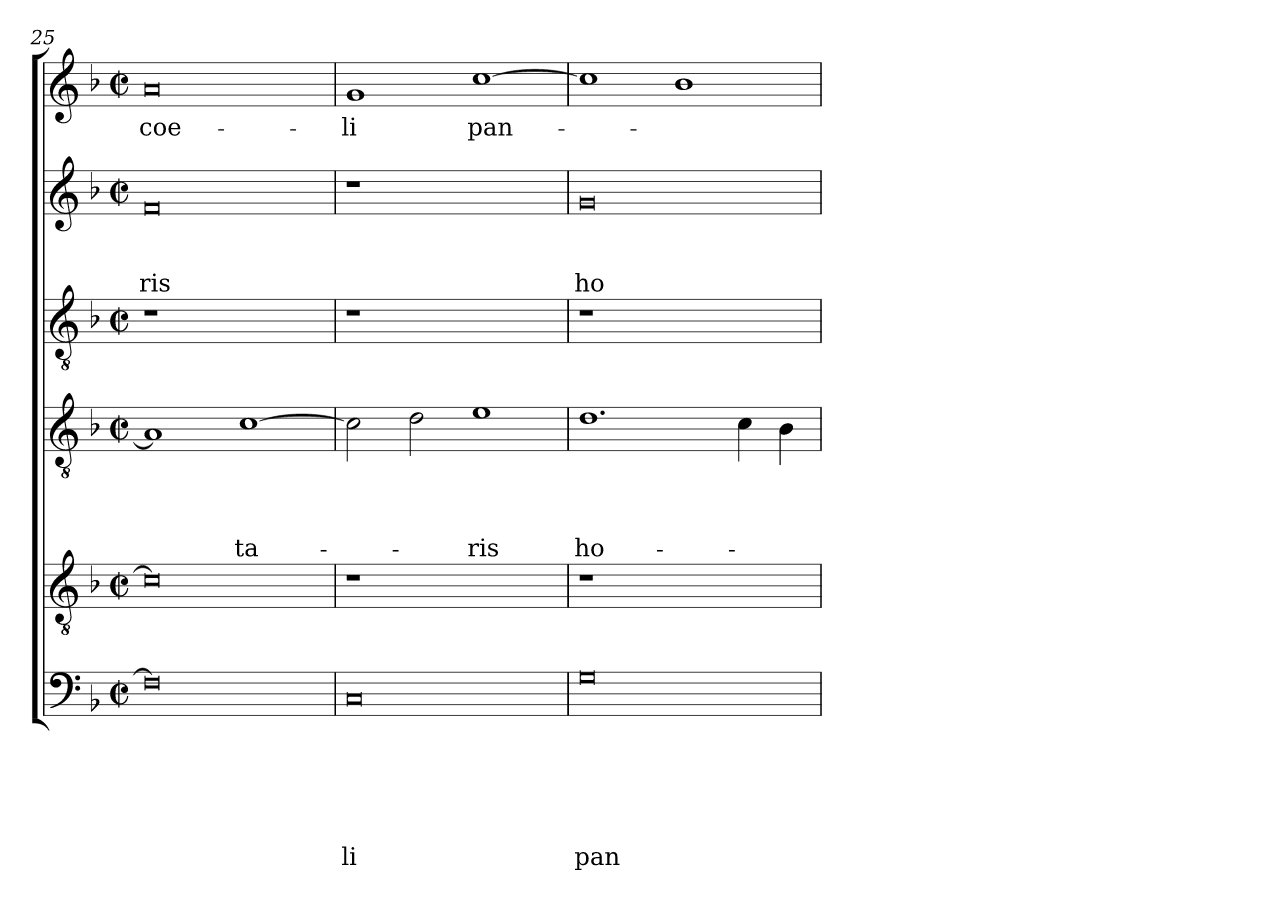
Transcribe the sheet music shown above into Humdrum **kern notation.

**kern	**text	**text	**text	**text	**text	**text	**kern	**kern	**text	**text	**text	**text	**kern	**kern	**text	**text	**text	**kern	**text
*part6	*part6	*part6	*part6	*part6	*part6	*part6	*part5	*part4	*part4	*part4	*part4	*part4	*part3	*part2	*part2	*part2	*part2	*part1	*part1
*staff6	*staff6	*staff6	*staff6	*staff6	*staff6	*staff6	*staff5	*staff4	*staff4	*staff4	*staff4	*staff4	*staff3	*staff2	*staff2	*staff2	*staff2	*staff1	*staff1
*clefF4	*	*	*	*	*	*	*clefGv2	*clefGv2	*	*	*	*	*clefGv2	*clefG2	*	*	*	*clefG2	*
*k[b-]	*	*	*	*	*	*	*k[b-]	*k[b-]	*	*	*	*	*k[b-]	*k[b-]	*	*	*	*k[b-]	*
*F:	*	*	*	*	*	*	*F:	*F:	*	*	*	*	*F:	*F:	*	*	*	*F:	*
*M2/2	*	*	*	*	*	*	*M2/2	*M2/2	*	*	*	*	*M2/2	*M2/2	*	*	*	*M2/2	*
*met(c|)	*	*	*	*	*	*	*met(c|)	*met(c|)	*	*	*	*	*met(c|)	*met(c|)	*	*	*	*met(c|)	*
=25	=25	=25	=25	=25	=25	=25	=25	=25	=25	=25	=25	=25	=25	=25	=25	=25	=25	=25	=25
0F]	.	.	.	.	.	.	0c]	1A]	.	.	.	.	1r	0f	.	.	-ris	0a	coe-
.	.	.	.	.	.	.	.	[1c	.	.	.	-ta-	1ryy	.	.	.	.	.	.
=26	=26	=26	=26	=26	=26	=26	=26	=26	=26	=26	=26	=26	=26	=26	=26	=26	=26	=26	=26
0C	.	.	.	.	.	-li	1r	2c\]	.	.	.	.	1r	1r	.	.	.	1g	-li
.	.	.	.	.	.	.	.	2d\	.	.	.	.	.	.	.	.	.	.	.
.	.	.	.	.	.	.	1ryy	1e	.	.	.	-ris	1ryy	1ryy	.	.	.	[1cc	pan-
=27	=27	=27	=27	=27	=27	=27	=27	=27	=27	=27	=27	=27	=27	=27	=27	=27	=27	=27	=27
0G	.	.	.	.	.	pan-	1r	1.d	.	.	.	ho-	1r	0g	.	.	ho-	1cc]	.
.	.	.	.	.	.	.	1ryy	.	.	.	.	.	1ryy	.	.	.	.	1b-	.
.	.	.	.	.	.	.	.	4c\	.	.	.	.	.	.	.	.	.	.	.
.	.	.	.	.	.	.	.	4B-\	.	.	.	.	.	.	.	.	.	.	.
=	=	=	=	=	=	=	=	=	=	=	=	=	=	=	=	=	=	=	=
*-	*-	*-	*-	*-	*-	*-	*-	*-	*-	*-	*-	*-	*-	*-	*-	*-	*-	*-	*-
